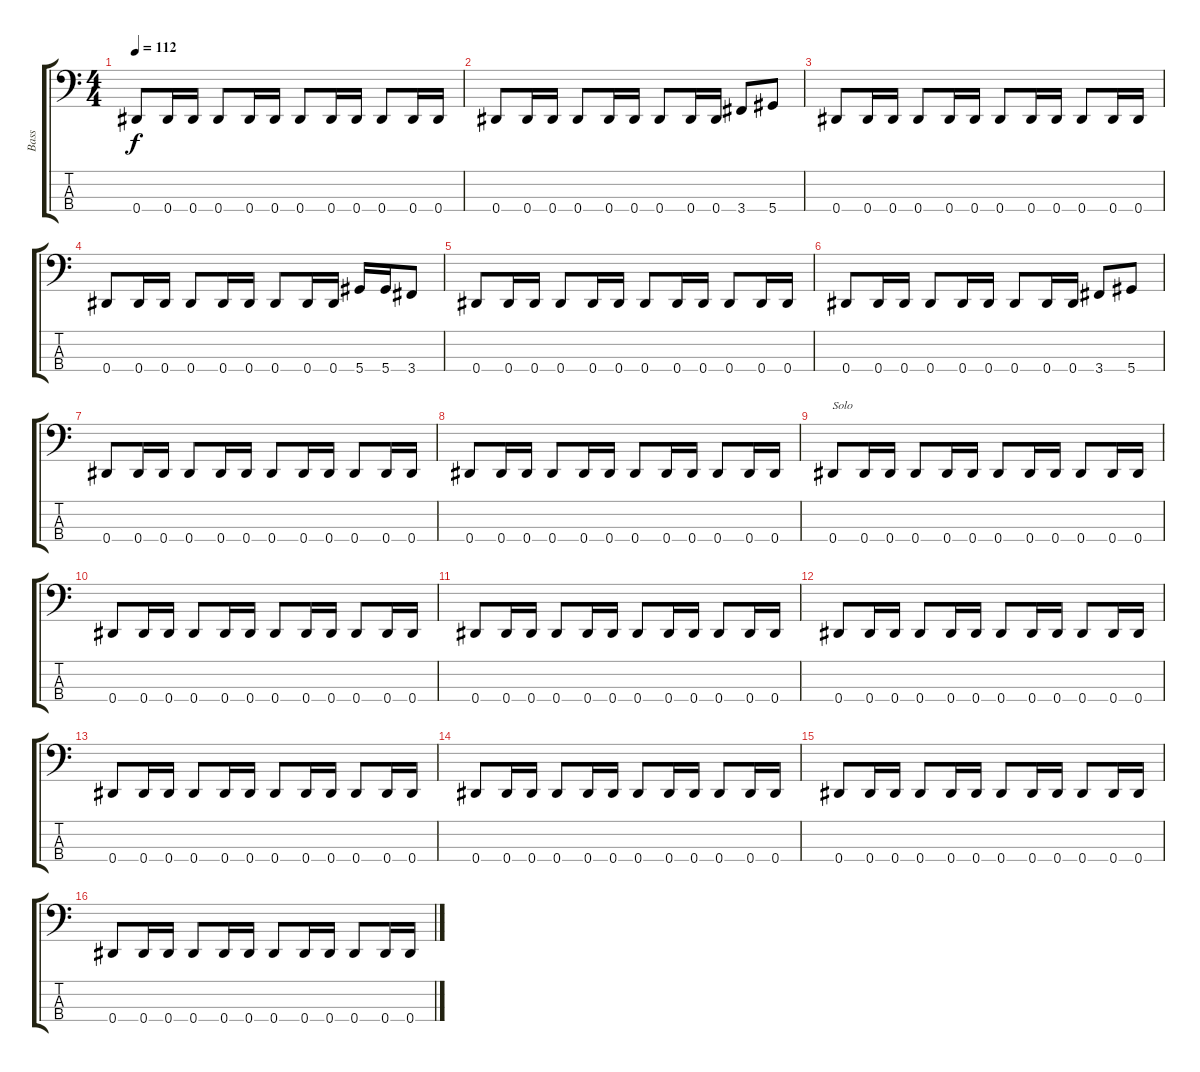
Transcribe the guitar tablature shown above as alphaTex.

\track ("Bass" "Bass") {instrument slapbass2}
\staff {score tabs}
\tuning (Gb2 Db2 Ab1 Eb1) {hide}
\ts (4 4)
\tempo 112
\clef f4
\ks c
0.4.8{dy f} 0.4.16 0.4.16 0.4.8 0.4.16 0.4.16 0.4.8 0.4.16 0.4.16 0.4.8 0.4.16 0.4.16 |
0.4.8 0.4.16 0.4.16 0.4.8 0.4.16 0.4.16 0.4.8 0.4.16 0.4.16 3.4.8 5.4.8 |
0.4.8 0.4.16 0.4.16 0.4.8 0.4.16 0.4.16 0.4.8 0.4.16 0.4.16 0.4.8 0.4.16 0.4.16 |
0.4.8 0.4.16 0.4.16 0.4.8 0.4.16 0.4.16 0.4.8 0.4.16 0.4.16 5.4.16 5.4.16 3.4.8 |
0.4.8 0.4.16 0.4.16 0.4.8 0.4.16 0.4.16 0.4.8 0.4.16 0.4.16 0.4.8 0.4.16 0.4.16 |
0.4.8 0.4.16 0.4.16 0.4.8 0.4.16 0.4.16 0.4.8 0.4.16 0.4.16 3.4.8 5.4.8 |
0.4.8 0.4.16 0.4.16 0.4.8 0.4.16 0.4.16 0.4.8 0.4.16 0.4.16 0.4.8 0.4.16 0.4.16 |
0.4.8 0.4.16 0.4.16 0.4.8 0.4.16 0.4.16 0.4.8 0.4.16 0.4.16 0.4.8 0.4.16 0.4.16 |
0.4.8{txt "Solo"} 0.4.16 0.4.16 0.4.8 0.4.16 0.4.16 0.4.8 0.4.16 0.4.16 0.4.8 0.4.16 0.4.16 |
0.4.8 0.4.16 0.4.16 0.4.8 0.4.16 0.4.16 0.4.8 0.4.16 0.4.16 0.4.8 0.4.16 0.4.16 |
0.4.8 0.4.16 0.4.16 0.4.8 0.4.16 0.4.16 0.4.8 0.4.16 0.4.16 0.4.8 0.4.16 0.4.16 |
0.4.8 0.4.16 0.4.16 0.4.8 0.4.16 0.4.16 0.4.8 0.4.16 0.4.16 0.4.8 0.4.16 0.4.16 |
0.4.8 0.4.16 0.4.16 0.4.8 0.4.16 0.4.16 0.4.8 0.4.16 0.4.16 0.4.8 0.4.16 0.4.16 |
0.4.8 0.4.16 0.4.16 0.4.8 0.4.16 0.4.16 0.4.8 0.4.16 0.4.16 0.4.8 0.4.16 0.4.16 |
0.4.8 0.4.16 0.4.16 0.4.8 0.4.16 0.4.16 0.4.8 0.4.16 0.4.16 0.4.8 0.4.16 0.4.16 |
0.4.8 0.4.16 0.4.16 0.4.8 0.4.16 0.4.16 0.4.8 0.4.16 0.4.16 0.4.8 0.4.16 0.4.16
